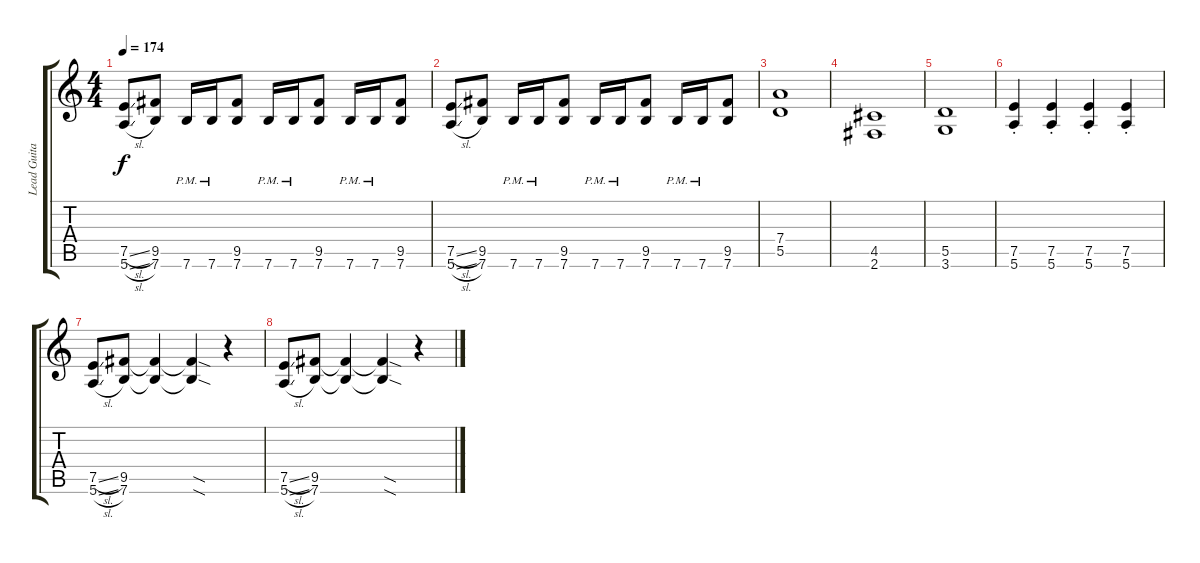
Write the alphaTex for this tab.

\track ("Lead Guitar  II" "Lead Guita") {instrument overdrivenguitar}
\staff {score tabs}
\tuning (E4 B3 G3 D3 A2 E2) {hide}
\ts (4 4)
\tempo 174
\clef g2
\ks c
(7.5{sl} 5.6{sl}).8{dy f} (9.5 7.6).8 7.6{pm}.16 7.6{pm}.16 (9.5 7.6).8 7.6{pm}.16 7.6{pm}.16 (9.5 7.6).8 7.6{pm}.16 7.6{pm}.16 (9.5 7.6).8 |
(7.5{sl} 5.6{sl}).8 (9.5 7.6).8 7.6{pm}.16 7.6{pm}.16 (9.5 7.6).8 7.6{pm}.16 7.6{pm}.16 (9.5 7.6).8 7.6{pm}.16 7.6{pm}.16 (9.5 7.6).8 |
(7.4 5.5).1 |
(4.5 2.6).1 |
(5.5 3.6).1 |
(7.5{st} 5.6{st}).4 (7.5{st} 5.6{st}).4 (7.5{st} 5.6{st}).4 (7.5{st} 5.6{st}).4 |
(7.5{sl} 5.6{sl}).8 (9.5 7.6).8 (9.5{t} 7.6{t}).4 (9.5{sod t} 7.6{sod t}).4 r.4 |
(7.5{sl} 5.6{sl}).8 (9.5 7.6).8 (9.5{t} 7.6{t}).4 (9.5{sod t} 7.6{sod t}).4 r.4
